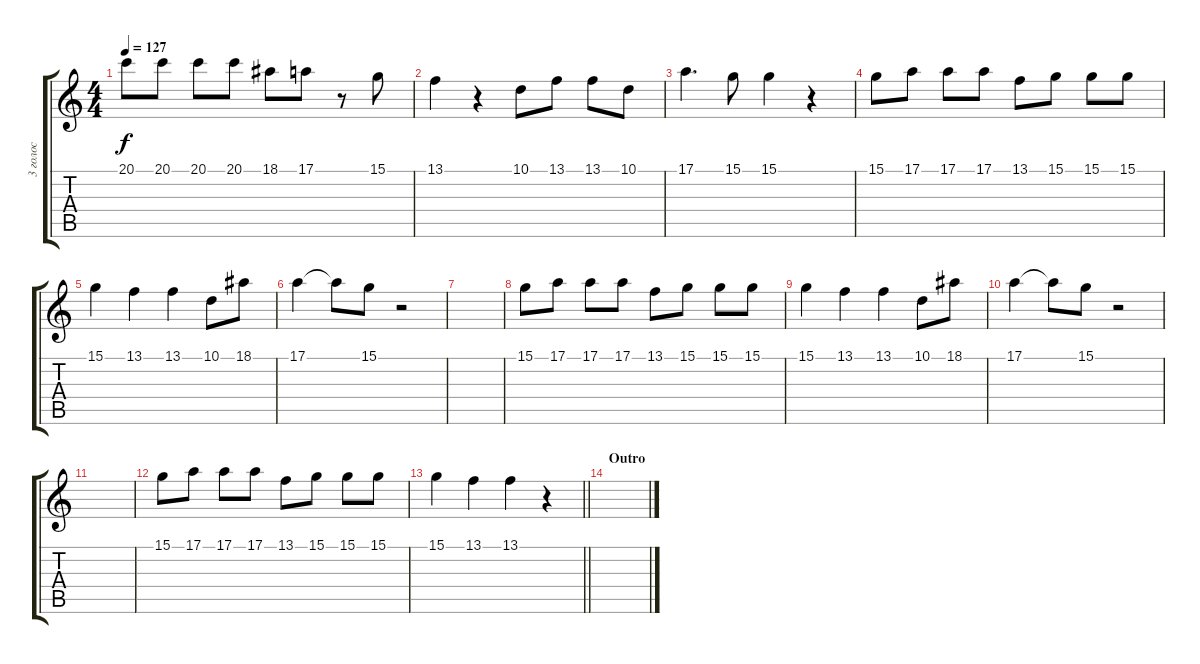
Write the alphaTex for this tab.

\track ("3 голос" "3 голос") {instrument cello}
\staff {score tabs}
\tuning (E4 B3 G3 D3 A2 E2) {hide}
\ts (4 4)
\tempo 127
\clef g2
\ks c
20.1.8{dy f} 20.1.8 20.1.8 20.1.8 18.1.8 17.1.8 r.8 15.1.8 |
13.1.4 r.4 10.1.8 13.1.8 13.1.8 10.1.8 |
17.1.4{d} 15.1.8 15.1.4 r.4 |
15.1.8 17.1.8 17.1.8 17.1.8 13.1.8 15.1.8 15.1.8 15.1.8 |
15.1.4 13.1.4 13.1.4 10.1.8 18.1.8 |
17.1.4 17.1{t}.8 15.1.8 r.2 |
|
15.1.8 17.1.8 17.1.8 17.1.8 13.1.8 15.1.8 15.1.8 15.1.8 |
15.1.4 13.1.4 13.1.4 10.1.8 18.1.8 |
17.1.4 17.1{t}.8 15.1.8 r.2 |
|
15.1.8 17.1.8 17.1.8 17.1.8 13.1.8 15.1.8 15.1.8 15.1.8 |
\barLineRight lightlight
15.1.4 13.1.4 13.1.4 r.4 |
\section ("" "Outro")
